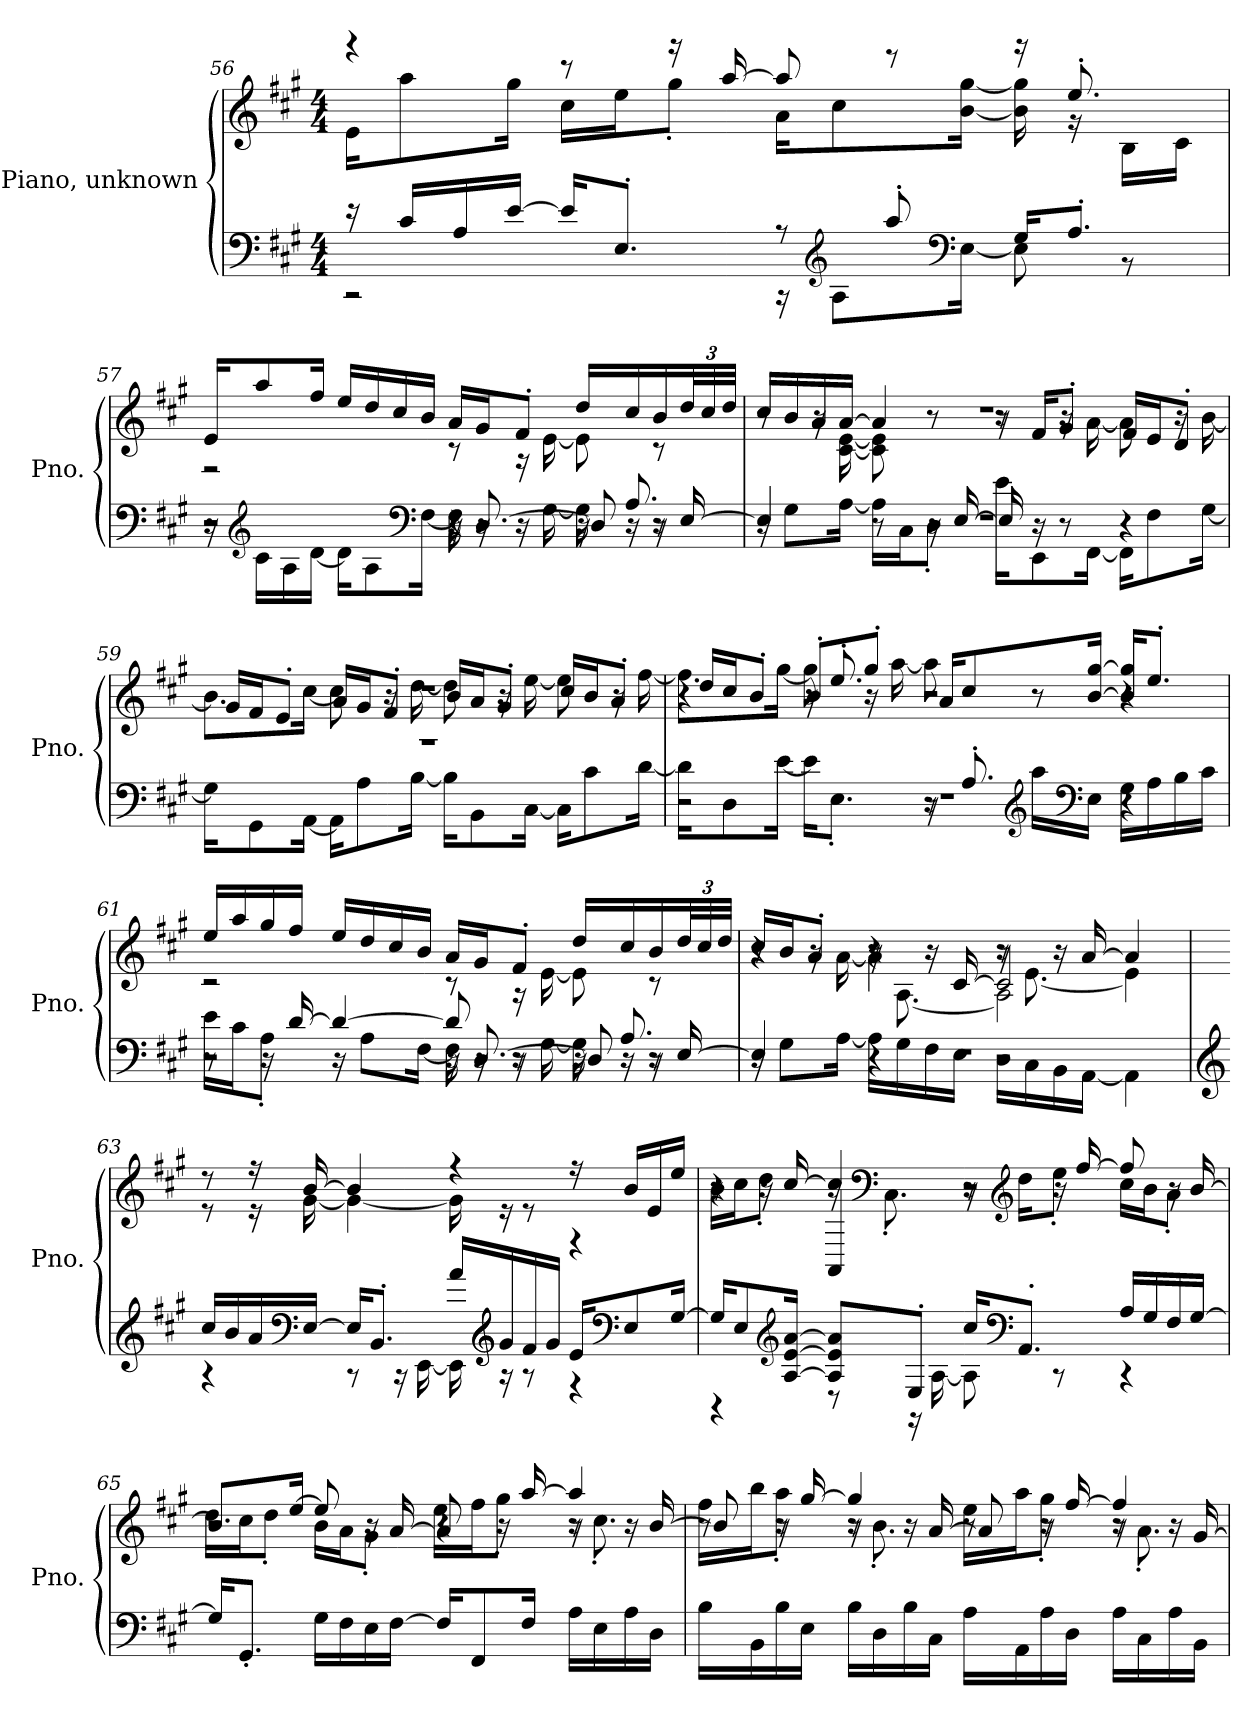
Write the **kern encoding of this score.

**kern	**kern
*part1	*part1
*staff2	*staff1
*I"Piano, unknown	*
*I'Pno.	*
!!LO:LB:g=z
*clefF4	*clefG2
*k[f#c#g#]	*k[f#c#g#]
*M4/4	*M4/4
=56	=56
*^	*^
16r	2r	4r	16e\KL
16c#/LL	.	.	8aa\
16A/	.	.	.
[16e/JJ	.	.	16gg#\Jk
16e/KL]	.	8r	16cc#\LL
8.E'/J	.	.	16ee\J
.	.	16r	8gg#'\J
.	.	[16aa/	.
8r	16r	8aa/]	16a\KL
*clefG2	*	*	*
.	8A\L	.	8cc#\
8aa'/	.	8r	.
*clefF4	*	*	*
.	[16E\Jk	.	[16b\ [16gg#\Jk
16G#/KL	8E\]	16r	16b\] 16gg#\]
8.A'/J	.	8.ee'/	16r
.	8r	.	16B\LL
.	.	.	16c#\JJ
!!LO:PB:g=z	!!
=57	=57	=57	=57
*	*^	*	*
2r	16r	2r	16e/KL	2r
*clefG2	*	*	*	*
.	16c#\LL	.	8aa/	.
.	16A\	.	.	.
.	[16d\JJ	.	16ff#/Jk	.
.	16d\KL]	.	16ee/LL	.
.	8A\	.	16dd/	.
.	.	.	16cc#/	.
*clefF4	*	*	*	*
.	[16F#\Jk	.	16b/JJ	.
4r	16F#\]	16r	16a/LL	8r
.	16r	[8.D/	16g#/J	.
.	16r	.	8f#'/J	16r
.	[16G#\	.	.	[16e\
16r	16G#\]	8D/]	16dd/LL	8e\]
8.A/	16r	.	16cc#/	.
.	8r	16r	16b/	8r
*	*	*	*Xbrackettup	*
.	.	[16E/	48dd/L	.
.	.	.	48cc#/	.
.	.	.	48dd/JJJ	.
!!LO:LB:g=z
=58	=58	=58	=58	=58
*	*	*	*	*^
1r	16r	4E/]	1r	8r	16cc#/LL
.	8G#\L	.	.	.	16b/
.	.	.	.	16r	16a/
.	[16A\Jk	.	.	[16c#\ [16e\	[16a/JJ
.	16A\LL]	8r	.	8c#\] 8e\]	4a/]
.	16C#\J	.	.	.	.
.	8D'\J	16r	.	8r	.
.	.	[16E/	.	.	.
.	16e\KL	16E/]	.	8r	16r
.	8EE\	16r	.	.	16f#/KL
.	.	8r	.	16r	8g#'/J
.	[16FF#\Jk	.	.	[16a\	.
.	16FF#\KL]	4r	.	8a\]	16f#/LL
.	8F#\	.	.	.	16e/J
.	.	.	.	16r	8d'/J
.	[16G#\Jk	.	.	[16b\	.
*	*v	*v	*	*	*
=59	=59	=59	=59	=59
1r	16G#\KL]	1r	8.b\L]	16g#/LL
.	8GG#\	.	.	16f#/J
.	.	.	.	8e'/J
.	[16AA\Jk	.	[16cc#\Jk	.
.	16AA\KL]	.	8cc#\]	16a/LL
.	8A\	.	.	16g#/J
.	.	.	16r	8f#'/J
.	[16B\Jk	.	[16dd\	.
.	16B\KL]	.	8dd\]	16b/LL
.	8BB\	.	.	16a/J
.	.	.	16r	8g#'/J
.	[16C#\Jk	.	[16ee\	.
.	16C#\KL]	.	8ee\]	16cc#/LL
.	8c#\	.	.	16b/J
.	.	.	16r	8a'/J
.	[16d\Jk	.	[16ff#\	.
!!LO:LB:g=z	!!	!!
=60	=60	=60	=60	=60
*	*^	*	*	*
1r	16d\KL]	2r	4r	8.ff#\L]	16dd/LL
.	8D\	.	.	.	16cc#/J
.	.	.	.	.	8b'/J
.	[16e\Jk	.	.	[16gg#\Jk	.
.	16e\KL]	.	16r	8gg#\]	8b'/L
.	8.E'\J	.	8.ee'/	.	.
.	.	.	.	16r	8gg#'/J
.	.	.	.	[16aa\	.
.	8r	16r	2r	8aa\]	16a/KL
.	.	8.A'/	.	.	8cc#/
*clefG2	*	*	*	*	*
.	16aa\LL	.	.	8r	.
*clefF4	*	*	*	*	*
.	16E\JJ	.	.	.	[16b/ [16gg#/Jk
.	16G#\LL	4r	.	4r	16b/] 16gg#/]KL
.	16A\	.	.	.	8.ee'/J
.	16B\	.	.	.	.
.	16c#\JJ	.	.	.	.
*	*	*	*	*v	*v
!!LO:LB:g=z
=61	=61	=61	=61	=61
8r	16e\LL	2r	16ee/LL	2r
.	16c#\J	.	16aa/	.
16r	8A'\J	.	16gg#/	.
[16d/	.	.	16ff#/JJ	.
4d/_	16r	.	16ee/LL	.
.	8A\L	.	16dd/	.
.	.	.	16cc#/	.
.	[16F#\Jk	.	16b/JJ	.
8d/]	16F#\]	16r	16a/LL	8r
.	16r	[8.D/	16g#/J	.
8r	16r	.	8f#'/J	16r
.	[16G#\	.	.	[16e\
16r	16G#\]	8D/]	16dd/LL	8e\]
8.A/	16r	.	16cc#/	.
.	8r	16r	16b/	8r
.	.	[16E/	48dd/L	.
.	.	.	48cc#/	.
.	.	.	48dd/JJJ	.
=62	=62	=62	=62	=62
*	*	*	*^	*^
1r	16r	4E/]	16cc#/LL	8r	4r	4r
.	8G#\L	.	16b/J	.	.	.
.	.	.	8a'/J	16r	.	.
.	[16A\Jk	.	.	[16a\	.	.
.	16A\LL]	4r	4r	4a\]	8r	16r
.	16G#\	.	.	.	.	[8.A\
.	16F#\	.	.	.	16r	.
.	16E\JJ	.	.	.	[16c#/	.
.	16D\LL	2r	8r	16r	2c#/]	2A\]
.	16C#\	.	.	[8.e\	.	.
.	16BB\	.	16r	.	.	.
.	[16AA\JJ	.	[16a/	.	.	.
.	4AA\]	.	4a/]	4e\]	.	.
*v	*v	*v	*	*	*	*
*	*v	*v	*v	*v
!!LO:LB:g=z
=63	=63
*clefG2	*
*^	*^
16cc#/LL	4r	8r	8r
16b/	.	.	.
16a/	.	16r	16r
*clefF4	*	*	*
[16E/JJ	.	[16b/	[16g#\
16E/KL]	8r	4b/]	4g#\_
8.BB'/J	.	.	.
.	16r	.	.
.	[16EE\	.	.
16a/LL	16EE\]	4r	16g#\]
*clefG2	*	*	*
16g#/	16r	.	16r
16f#/	8r	.	8r
16g#/JJ	.	.	.
16e/KL	4r	16r	4r
*clefF4	*	*	*
8E/	.	16b/LL	.
.	.	16e/	.
[16G#/Jk	.	16ee/JJ	.
!!LO:LB:g=z
=64	=64	=64	=64
*	*	*	*^
16G#/KL]	4r	8r	16b\LL	4r
8E/	.	.	16cc#\J	.
.	.	16r	8dd'\J	.
*clefG2	*	*	*	*
[16A/ [16e/ [16a/Jk	.	[16cc#/	.	.
8A/] 8e/] 8a/]L	8r	4cc#/]	16r	4AA/
*	*	*clefF4	*	*
.	.	.	8.C#'\	.
8E'/J	16r	.	.	.
.	[16A\	.	.	.
16cc#/KL	8A\]	8r	16r	2r
*clefF4	*	*clefG2	*	*
8.AA'/J	.	.	16dd\KL	.
.	8r	16r	8ee'\J	.
.	.	[16ff#/	.	.
16A/LL	4r	8ff#/]	16cc#\LL	.
16G#/	.	.	16b\J	.
16F#/	.	16r	8a'\J	.
[16G#/JJ	.	[16b/	.	.
*v	*v	*	*	*
!!LO:PB:g=z	!!	!!
=65	=65	=65	=65
16G#/KL]	8.b/L]	16dd\LL	2r
8.GG#'/J	.	16cc#\J	.
.	.	8dd'\J	.
.	[16ee/Jk	.	.
16G#\LL	8ee/]	16b\LL	.
16F#\	.	16a\J	.
16E\	16r	8g#'\J	.
[16F#\JJ	[16a/	.	.
16F#/KL]	8a/]	16ee\LL	4r
8FF#/	.	16ff#\J	.
.	16r	8gg#'\J	.
16F#/Jk	[16aa/	.	.
16A\LL	4aa/]	16r	8r
16E\	.	8.cc#'\	.
16A\	.	.	16r
16D\JJ	.	.	[16b/
=66	=66	=66	=66
16B\LL	8r	16ff#\LL	8b/]
16BB\	.	16bb\J	.
16B\	16r	8aa'\J	8r
16E\JJ	[16gg#/	.	.
16B\LL	4gg#/]	16r	8r
16D\	.	8.b'\	.
16B\	.	.	16r
16C#\JJ	.	.	[16a/
16A\LL	8r	16ee\LL	8a/]
16AA\	.	16aa\J	.
16A\	16r	8gg#'\J	8r
16D\JJ	[16ff#/	.	.
16A\LL	4ff#/]	16r	8r
16C#\	.	8.a'\	.
16A\	.	.	16r
16BB\JJ	.	.	[16g#/
*	*v	*v	*v
=	=
*-	*-
